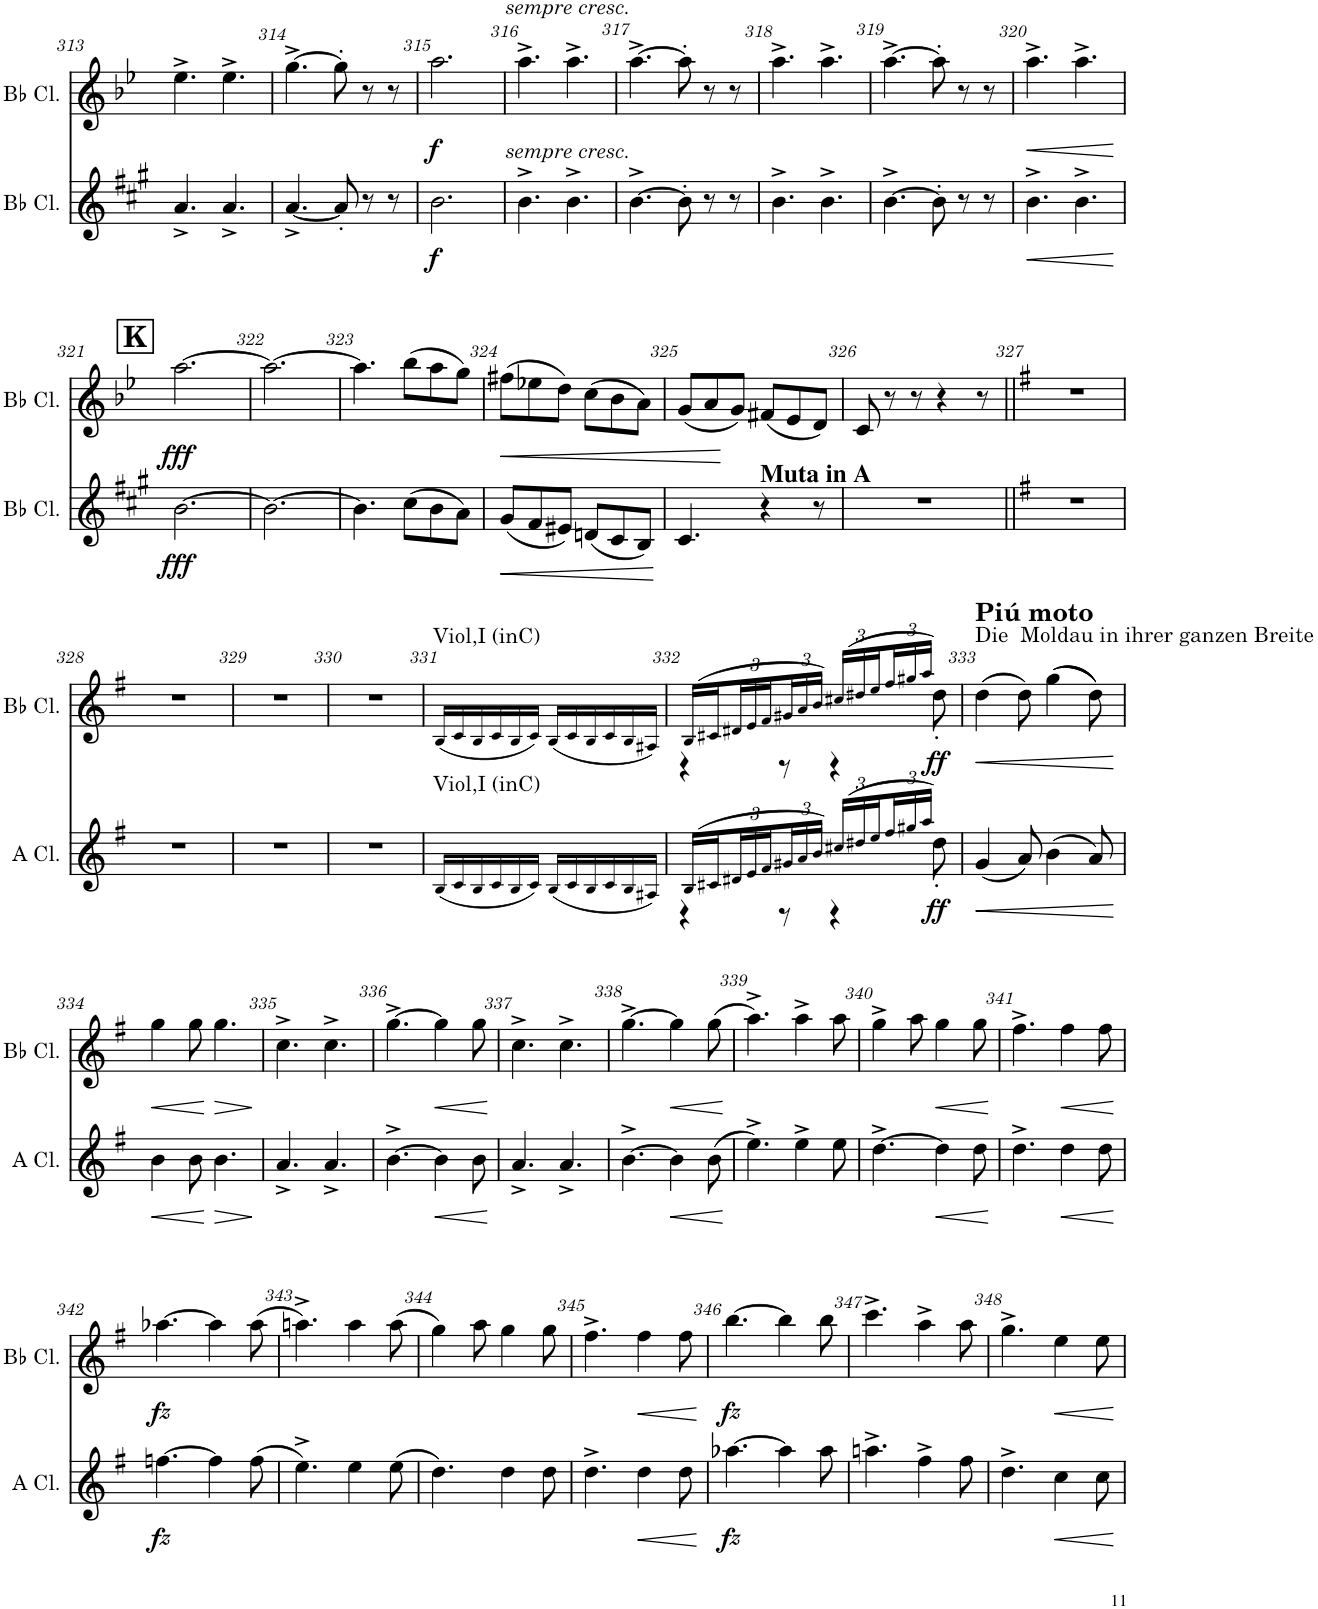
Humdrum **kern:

**kern	**dynam	**kern	**dynam
*part2	*part2	*part1	*part1
*staff2	*staff2	*staff1	*staff1
*I"A Clarinet	*	*I"A Clarinet	*
*I'A Cl.	*	*I'A Cl.	*
!!LO:PB:g=z
*clefG2	*	*clefG2	*
*Trd1c2	*	*Trd1c2	*
*k[f#c#g#]	*	*k[b-e-]	*
*M6/8	*	*M6/8	*
=313	=313	=313	=313
4.a^/	.	4.ee-^\	.
4.a^/	.	4.ee-^\	.
=314	=314	=314	=314
[4.a^/	.	[4.gg^\	.
8a'/]	.	8gg'\]	.
8r	.	8r	.
8r	.	8r	.
=315	=315	=315	=315
!	!LO:DY:b	!	!LO:DY:b
2.b\	f	2.aa\	f
=316	=316	=316	=316
4.b^\	.	4.aa^\	.
!	!	!LO:TX:a:i:t=sempre cresc.	!
!LO:TX:a:i:t=sempre cresc.	!	!	!
4.b^\	.	4.aa^\	.
=317	=317	=317	=317
[4.b^\	.	[4.aa^\	.
8b'\]	.	8aa'\]	.
8r	.	8r	.
8r	.	8r	.
=318	=318	=318	=318
4.b^\	.	4.aa^\	.
4.b^\	.	4.aa^\	.
=319	=319	=319	=319
[4.b^\	.	[4.aa^\	.
8b'\]	.	8aa'\]	.
8r	.	8r	.
8r	.	8r	.
=320	=320	=320	=320
!	!LO:HP:b	!	!LO:HP:b
4.b^\	<	4.aa^\	<
4.b^\	.	4.aa^\	.
.	[	.	[
!!LO:LB:g=z
!!LO:REH:place=s1:a:B:cj:fs=14:t=K
=321	=321	=321	=321
!	!LO:DY:b	!	!LO:DY:b
[2.b\	fff	[2.aa\	fff
=322	=322	=322	=322
2.b\_	.	2.aa\_	.
=323	=323	=323	=323
4.b\]	.	4.aa\]	.
(8cc#\L	.	(8bb-\L	.
8b\	.	8aa\	.
8a\J)	.	8gg\J)	.
=324	=324	=324	=324
!	!LO:HP:b	!	!LO:HP:b
(8g#/L	<	(8ff#X\L	<
8f#/	.	8ee-X\	.
8e#X/J)	.	8dd\J)	.
(8dn/L	.	(8cc\L	.
8c#/	.	8b-\	.
8B/J)	.	8a\J)	.
.	[	.	.
=325	=325	=325	=325
4.c#/	.	(8g/L	.
.	.	8a/	.
.	.	8g/J)	[
!LO:TX:a:B:t=Muta in A	!	!	!
4r	.	(8f#X/L	.
.	.	8e-/	.
8r	.	8d/J)	.
=326	=326	=326	=326
2.r	.	8c/	.
.	.	8r	.
.	.	8r	.
.	.	4r	.
.	.	8r	.
=327||	=327||	=327||	=327||
*k[f#]	*	*k[f#]	*
2.r	.	2.r	.
!!LO:LB:g=z
=328	=328	=328	=328
2.r	.	2.r	.
=329	=329	=329	=329
2.r	.	2.r	.
=330	=330	=330	=330
2.r	.	2.r	.
=331	=331	=331	=331
!	!	!LO:TX:a:t=Viol,I (inC)	!
!LO:TX:a:t=Viol,I (inC)	!	!	!
(16B!/LL	.	(16B!/LL	.
16c!/	.	16c!/	.
16B!/	.	16B!/	.
16c!/	.	16c!/	.
16B!/	.	16B!/	.
16c!/JJ)	.	16c!/JJ)	.
(16B!/LL	.	(16B!/LL	.
16c!/	.	16c!/	.
16B!/	.	16B!/	.
16c!/	.	16c!/	.
16B!/	.	16B!/	.
16A#X!/JJ)	.	16A#X!/JJ)	.
=332	=332	=332	=332
*^	*	*^	*
(16B!/LL	4r	.	(16B!/LL	4r	.
16c#X!/	.	.	16c#X!/	.	.
*Xbrackettup	*	*	*Xbrackettup	*	*
24d#X!/	.	.	24d#X!/	.	.
24e!/	.	.	24e!/	.	.
24f#!/	.	.	24f#!/	.	.
24g#X!/	8r	.	24g#X!/	8r	.
24a!/	.	.	24a!/	.	.
24b!/JJ)	.	.	24b!/JJ)	.	.
(24cc#X!/LL	4r	.	(24cc#X!/LL	4r	.
24dd#X!/	.	.	24dd#X!/	.	.
24ee!/	.	.	24ee!/	.	.
24ff#!/	.	.	24ff#!/	.	.
24gg#X!/	.	.	24gg#X!/	.	.
24aa!/JJ)	.	.	24aa!/JJ)	.	.
!	!	!LO:DY:b	!	!	!LO:DY:b
8ryy	8dd#'\	ff	8ryy	8dd#'\	ff
=333	=333	=333	=333	=333	=333
!	!	!	!LO:TX:a:B:t=Piú moto	!	!
!	!	!	!LO:TX:a:t=Die  Moldau in ihrer ganzen Breite	!	!
!	!	!LO:HP:b	!	!	!LO:HP:b
*v	*v	*	*	*	*
*	*	*v	*v	*
(4g/	<	(4dd\	<
8a/)	.	8dd\)	.
(4b\	.	((4gg\	.
8a/)	.	8dd\))	.
.	[	.	[
!!LO:LB:g=z
=334	=334	=334	=334
!	!LO:HP:b	!	!LO:HP:b
4b\	<	4gg\	<
8b\	.	8gg\	.
!	!LO:HP:n=1:b	!	!LO:HP:n=1:b
4.b\	[ >	4.gg\	[ >
.	]	.	]
=335	=335	=335	=335
4.a^/	.	4.cc^\	.
4.a^/	.	4.cc^\	.
=336	=336	=336	=336
[4.b^\	.	[4.gg^\	.
!	!LO:HP:b	!	!LO:HP:b
4b\]	<	4gg\]	<
8b\	.	8gg\	.
.	[	.	[
=337	=337	=337	=337
4.a^/	.	4.cc^\	.
4.a^/	.	4.cc^\	.
=338	=338	=338	=338
[4.b^\	.	[4.gg^\	.
!	!LO:HP:b	!	!LO:HP:b
4b\]	<	4gg\]	<
(8b\	.	(8gg\	.
.	[	.	[
=339	=339	=339	=339
4.ee^\)	.	4.aa^\)	.
4ee^\	.	4aa^\	.
8ee\	.	8aa\	.
=340	=340	=340	=340
[4.dd^\	.	4gg^\	.
.	.	8aa\	.
!	!LO:HP:b	!	!LO:HP:b
4dd\]	<	4gg\	<
8dd\	.	8gg\	.
.	[	.	[
=341	=341	=341	=341
4.dd^\	.	4.ff#^\	.
!	!LO:HP:b	!	!LO:HP:b
4dd\	<	4ff#\	<
8dd\	.	8ff#\	.
.	[	.	[
!!LO:LB:g=z
=342	=342	=342	=342
!	!LO:DY:b	!	!LO:DY:b
[4.ffn\	fz	[4.aa-X\	fz
4ff\]	.	4aa-\]	.
(8ff\	.	(8aa-\	.
=343	=343	=343	=343
4.ee^\)	.	4.aan^\)	.
4ee\	.	4aa\	.
(8ee\	.	(8aa\	.
=344	=344	=344	=344
4.dd\)	.	4gg\)	.
.	.	8aa\	.
4dd\	.	4gg\	.
8dd\	.	8gg\	.
=345	=345	=345	=345
4.dd^\	.	4.ff#^\	.
!	!LO:HP:b	!	!LO:HP:b
4dd\	<	4ff#\	<
8dd\	.	8ff#\	.
.	[	.	[
=346	=346	=346	=346
!	!LO:DY:b	!	!LO:DY:b
[4.aa-X\	fz	[4.bb\	fz
4aa-\]	.	4bb\]	.
8aa-\	.	8bb\	.
=347	=347	=347	=347
4.aan^\	.	4.ccc^\	.
4ff#^\	.	4aa^\	.
8ff#\	.	8aa\	.
=348	=348	=348	=348
4.dd^\	.	4.gg^\	.
!	!LO:HP:b	!	!LO:HP:b
4cc\	<	4ee\	<
8cc\	.	8ee\	.
.	[	.	[
=	=	=	=
*-	*-	*-	*-
